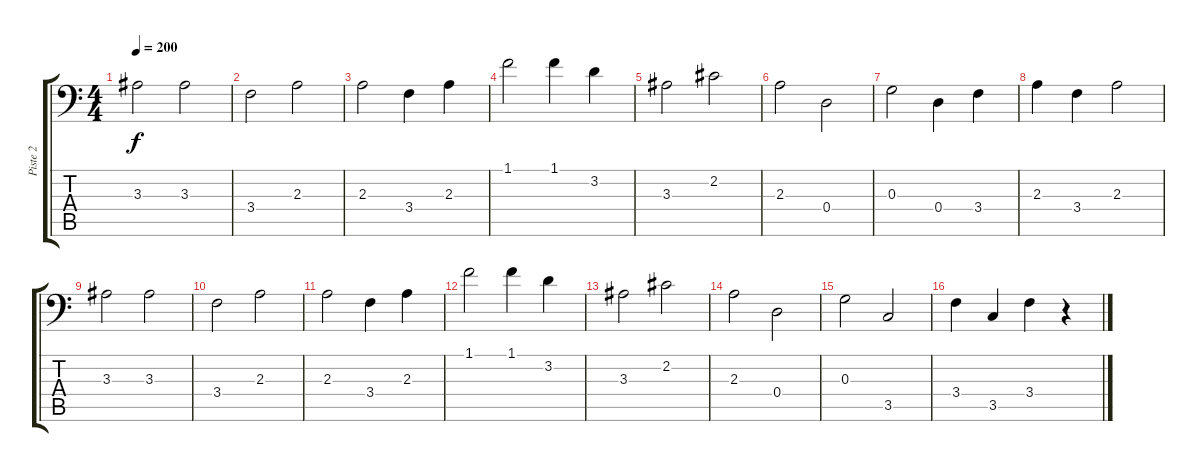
\track ("Piste 2" "Piste 2") {instrument acousticbass}
\staff {score tabs}
\tuning (E3 B2 G2 D2 A1 E1) {hide}
\ts (4 4)
\tempo 200
\clef f4
\ks c
3.3.2{dy f} 3.3.2 |
3.4.2 2.3.2 |
2.3.2 3.4.4 2.3.4 |
1.1.2 1.1.4 3.2.4 |
3.3.2 2.2.2 |
2.3.2 0.4.2 |
0.3.2 0.4.4 3.4.4 |
2.3.4 3.4.4 2.3.2 |
3.3.2 3.3.2 |
3.4.2 2.3.2 |
2.3.2 3.4.4 2.3.4 |
1.1.2 1.1.4 3.2.4 |
3.3.2 2.2.2 |
2.3.2 0.4.2 |
0.3.2 3.5.2 |
3.4.4 3.5.4 3.4.4 r.4
